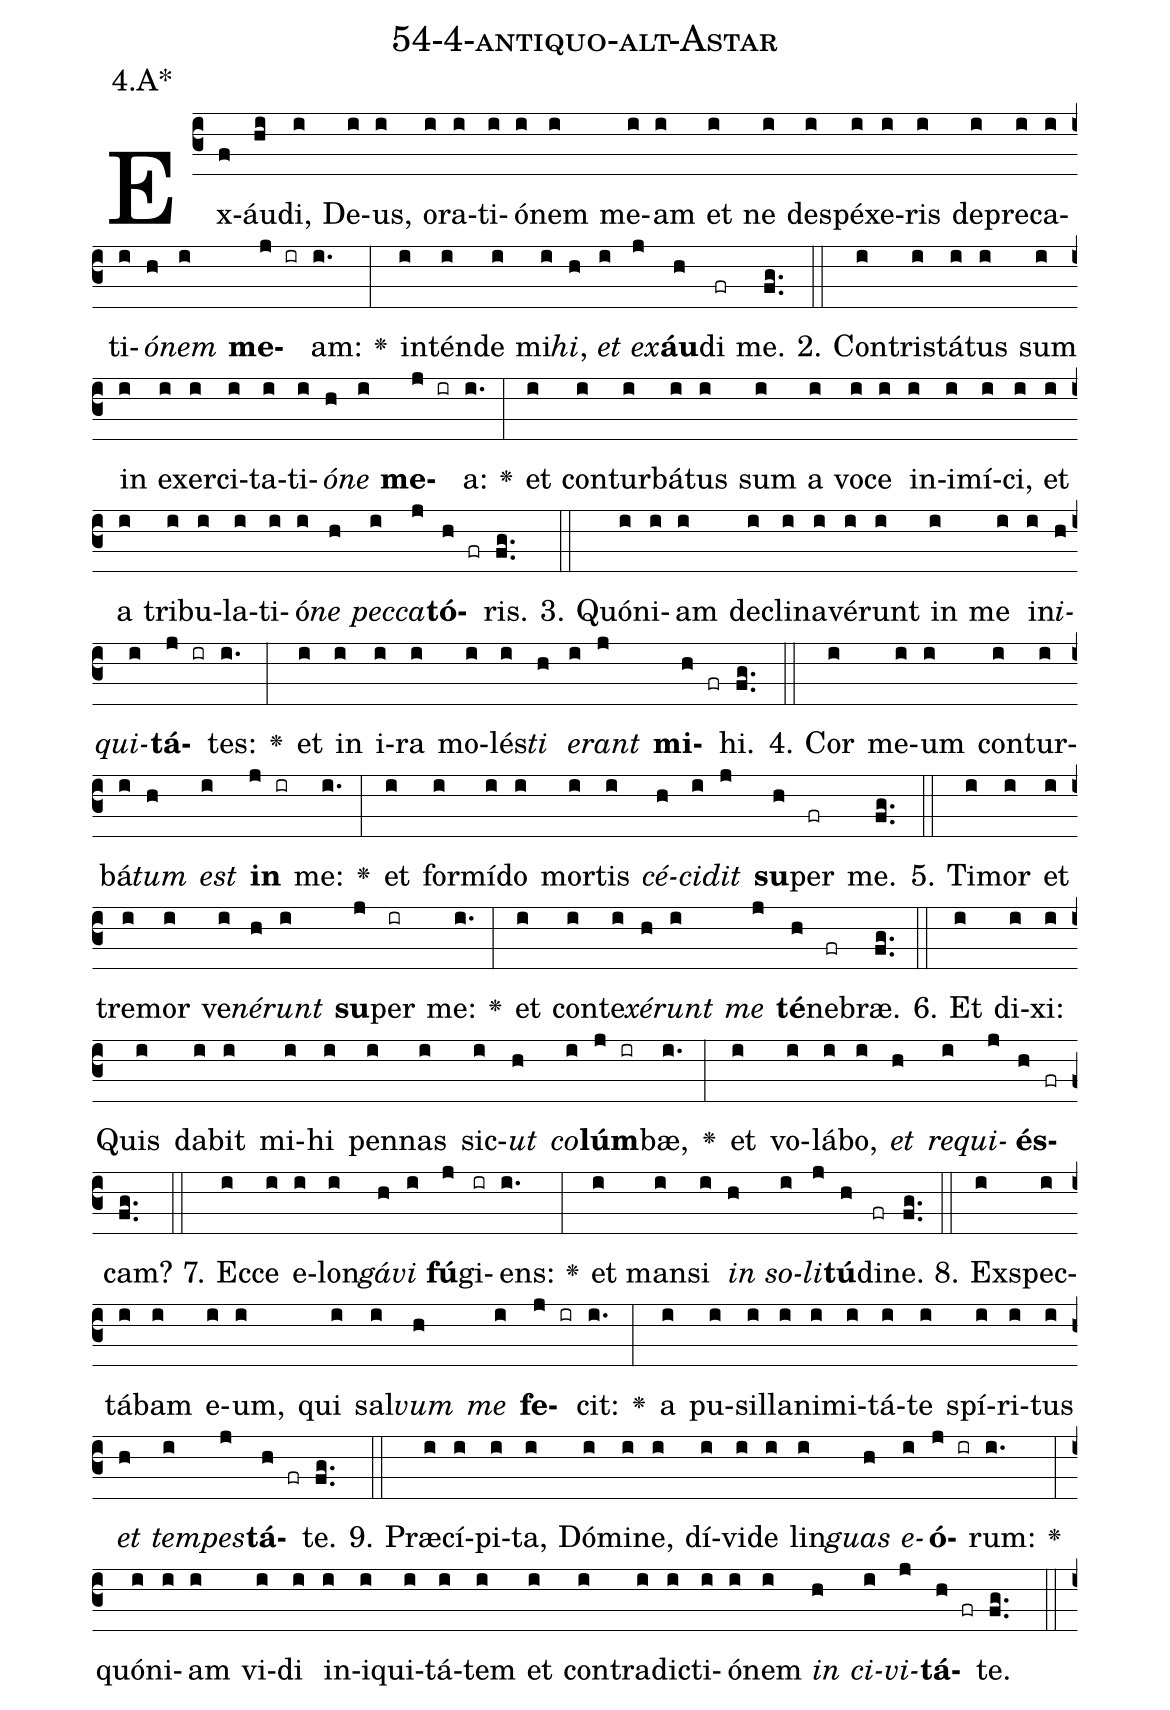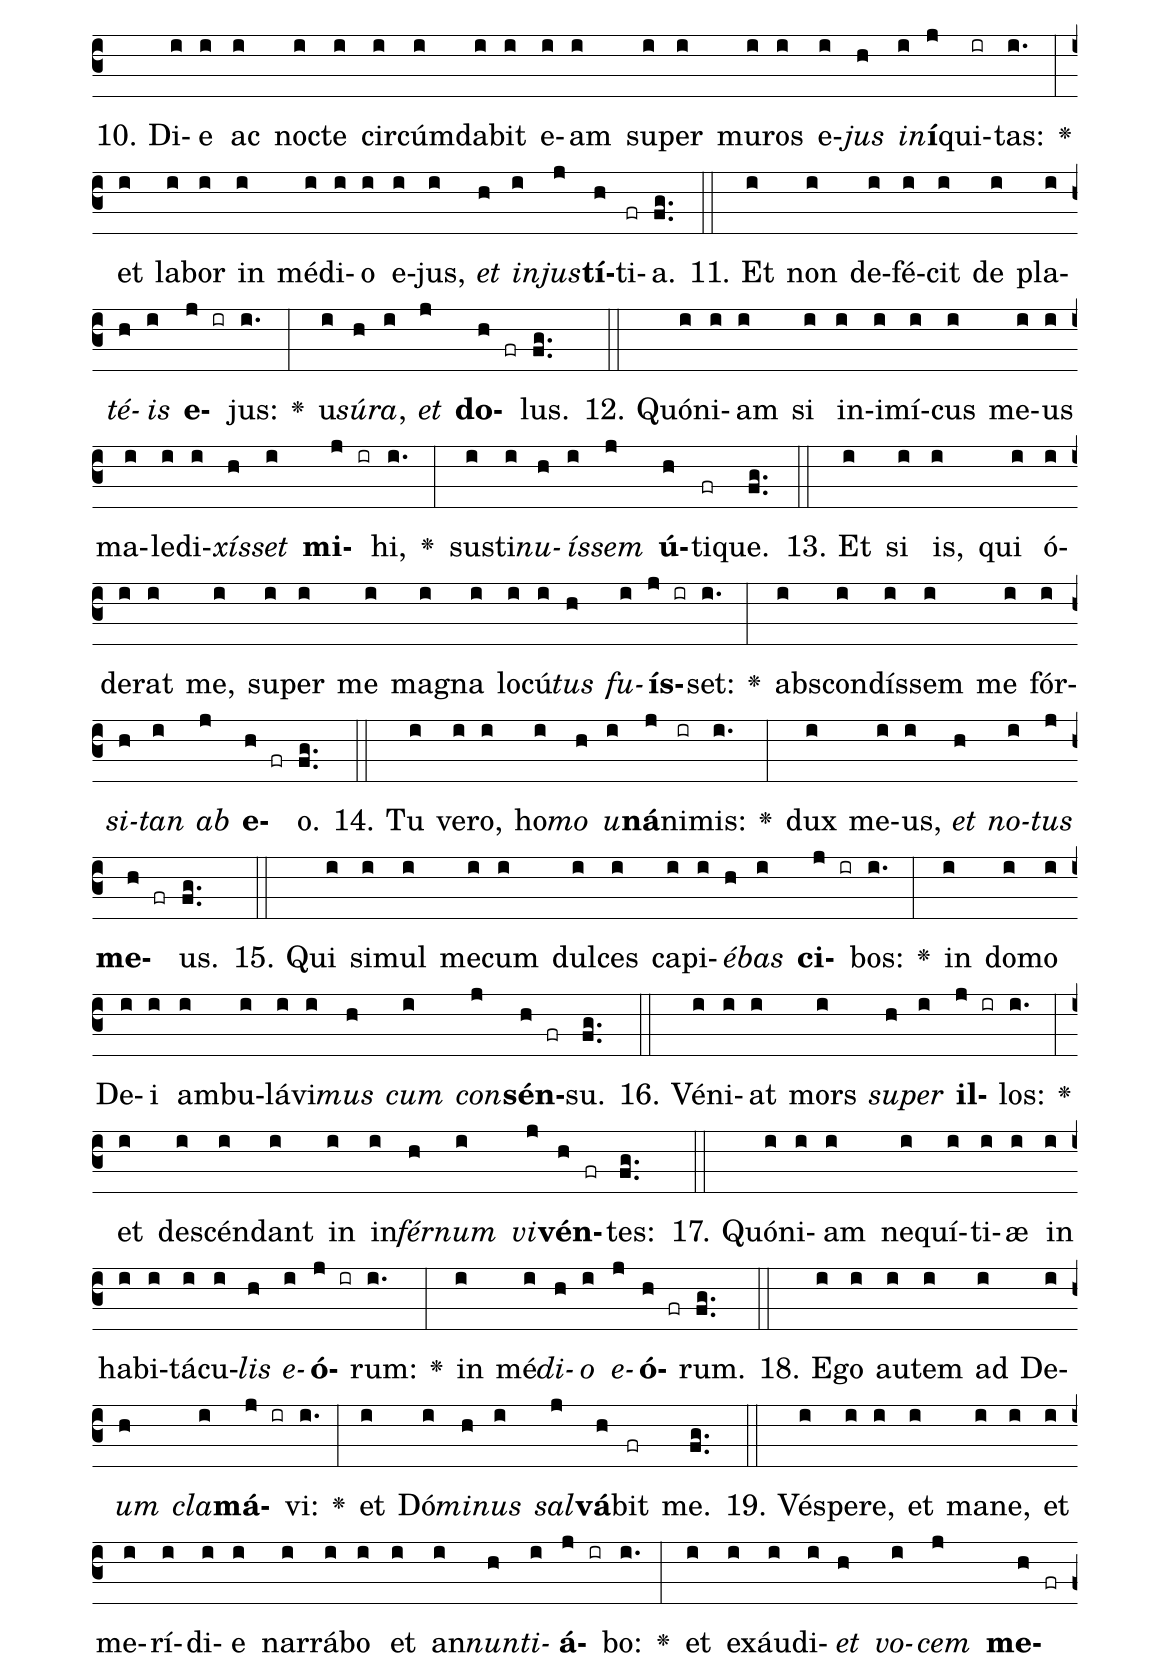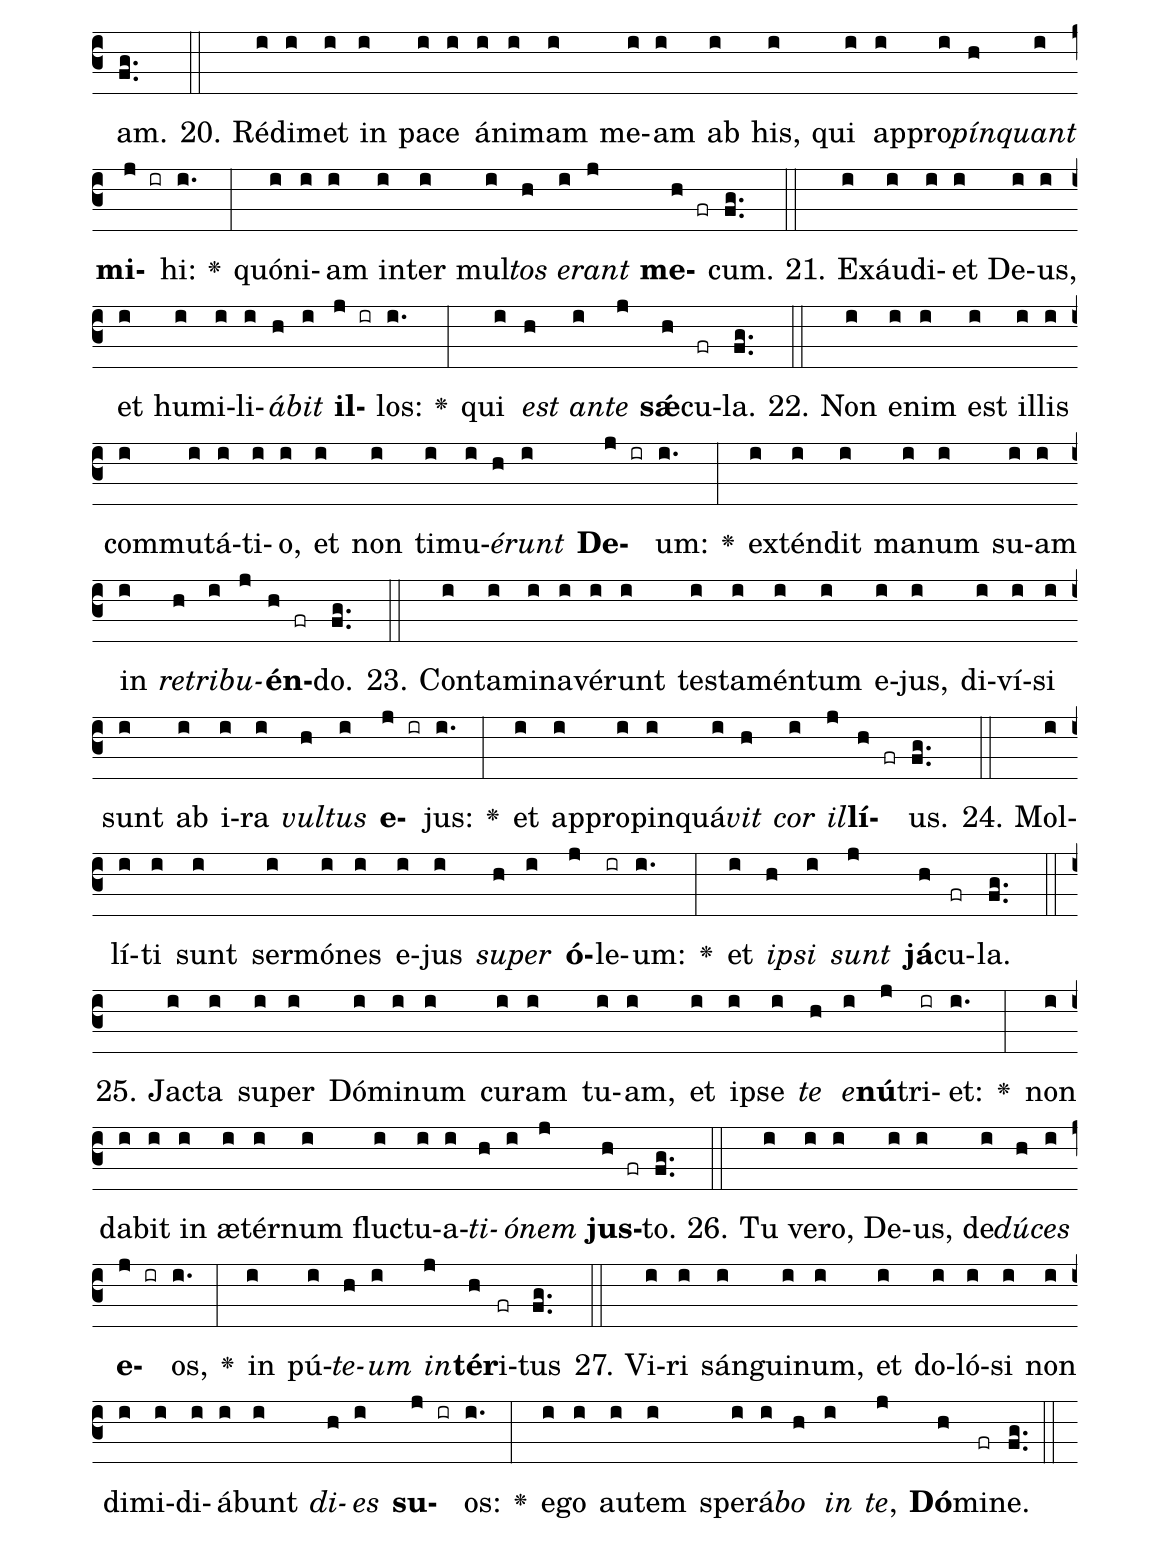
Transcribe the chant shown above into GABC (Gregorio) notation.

name: 54-4-antiquo-alt-Astar;
annotation: 4.A*;
%%
(c3)Ex(f)áu(hi)di,(i) De(i)us,(i) o(i)ra(i)ti(i)ó(i)nem(i) me(i)am(i) et(i) ne(i) de(i)spé(i)xe(i)ris(i) de(i)pre(i)ca(i)ti(i)<i>ó</i>(h)<i>nem</i>(i) <b>me</b>(j ir)am:(i.) <v>\greheightstar</v>(:) in(i)tén(i)de(i) mi(i)<i>hi</i>,(h) <i>et</i>(i) <i>ex</i>(j)<b>áu</b>(h)di(fr) me.(fg..) (::)
2. Con(i)tris(i)tá(i)tus(i) sum(i) in(i) ex(i)er(i)ci(i)ta(i)ti(i)<i>ó</i>(h)<i>ne</i>(i) <b>me</b>(j ir)a:(i.) <v>\greheightstar</v>(:) et(i) con(i)tur(i)bá(i)tus(i) sum(i) a(i) vo(i)ce(i) in(i)i(i)mí(i)ci,(i) et(i) a(i) tri(i)bu(i)la(i)ti(i)ó(i)<i>ne</i>(h) <i>pec</i>(i)<i>ca</i>(j)<b>tó</b>(h fr)ris.(fg..) (::)
3. Quón(i)i(i)am(i) de(i)cli(i)na(i)vé(i)runt(i) in(i) me(i) in(i)<i>i</i>(h)<i>qui</i>(i)<b>tá</b>(j ir)tes:(i.) <v>\greheightstar</v>(:) et(i) in(i) i(i)ra(i) mo(i)lés(i)<i>ti</i>(h) <i>e</i>(i)<i>rant</i>(j) <b>mi</b>(h fr)hi.(fg..) (::)
4. Cor(i) me(i)um(i) con(i)tur(i)bá(i)<i>tum</i>(h) <i>est</i>(i) <b>in</b>(j ir) me:(i.) <v>\greheightstar</v>(:) et(i) for(i)mí(i)do(i) mor(i)tis(i) <i>cé</i>(h)<i>ci</i>(i)<i>dit</i>(j) <b>su</b>(h)per(fr) me.(fg..) (::)
5. Ti(i)mor(i) et(i) tre(i)mor(i) ve(i)<i>né</i>(h)<i>runt</i>(i) <b>su</b>(j)per(ir) me:(i.) <v>\greheightstar</v>(:) et(i) con(i)te(i)<i>xé</i>(h)<i>runt</i>(i) <i>me</i>(j) <b>té</b>(h)ne(fr)bræ.(fg..) (::)
6. Et(i) di(i)xi:(i) Quis(i) da(i)bit(i) mi(i)hi(i) pen(i)nas(i) sic(i)<i>ut</i>(h) <i>co</i>(i)<b>lúm</b>(j ir)bæ,(i.) <v>\greheightstar</v>(:) et(i) vo(i)lá(i)bo,(i) <i>et</i>(h) <i>re</i>(i)<i>qui</i>(j)<b>és</b>(h fr)cam?(fg..) (::)
7. Ec(i)ce(i) e(i)lon(i)<i>gá</i>(h)<i>vi</i>(i) <b>fú</b>(j)gi(ir)ens:(i.) <v>\greheightstar</v>(:) et(i) man(i)si(i) <i>in</i>(h) <i>so</i>(i)<i>li</i>(j)<b>tú</b>(h)di(fr)ne.(fg..) (::)
8. Ex(i)spec(i)tá(i)bam(i) e(i)um,(i) qui(i) sal(i)<i>vum</i>(h) <i>me</i>(i) <b>fe</b>(j ir)cit:(i.) <v>\greheightstar</v>(:) a(i) pu(i)sil(i)la(i)ni(i)mi(i)tá(i)te(i) spí(i)ri(i)tus(i) <i>et</i>(h) <i>tem</i>(i)<i>pes</i>(j)<b>tá</b>(h fr)te.(fg..) (::)
9. Præ(i)cí(i)pi(i)ta,(i) Dó(i)mi(i)ne,(i) dí(i)vi(i)de(i) lin(i)<i>guas</i>(h) <i>e</i>(i)<b>ó</b>(j ir)rum:(i.) <v>\greheightstar</v>(:) quón(i)i(i)am(i) vi(i)di(i) in(i)i(i)qui(i)tá(i)tem(i) et(i) con(i)tra(i)dic(i)ti(i)ó(i)nem(i) <i>in</i>(h) <i>ci</i>(i)<i>vi</i>(j)<b>tá</b>(h fr)te.(fg..) (::)
10. Di(i)e(i) ac(i) noc(i)te(i) cir(i)cúm(i)da(i)bit(i) e(i)am(i) su(i)per(i) mu(i)ros(i) e(i)<i>jus</i>(h) <i>in</i>(i)<b>í</b>(j)qui(ir)tas:(i.) <v>\greheightstar</v>(:) et(i) la(i)bor(i) in(i) mé(i)di(i)o(i) e(i)jus,(i) <i>et</i>(h) <i>in</i>(i)<i>jus</i>(j)<b>tí</b>(h)ti(fr)a.(fg..) (::)
11. Et(i) non(i) de(i)fé(i)cit(i) de(i) pla(i)<i>té</i>(h)<i>is</i>(i) <b>e</b>(j ir)jus:(i.) <v>\greheightstar</v>(:) u(i)<i>sú</i>(h)<i>ra</i>,(i) <i>et</i>(j) <b>do</b>(h fr)lus.(fg..) (::)
12. Quón(i)i(i)am(i) si(i) in(i)i(i)mí(i)cus(i) me(i)us(i) ma(i)le(i)di(i)<i>xís</i>(h)<i>set</i>(i) <b>mi</b>(j ir)hi,(i.) <v>\greheightstar</v>(:) sus(i)ti(i)<i>nu</i>(h)<i>ís</i>(i)<i>sem</i>(j) <b>ú</b>(h)ti(fr)que.(fg..) (::)
13. Et(i) si(i) is,(i) qui(i) ó(i)de(i)rat(i) me,(i) su(i)per(i) me(i) ma(i)gna(i) lo(i)cú(i)<i>tus</i>(h) <i>fu</i>(i)<b>ís</b>(j ir)set:(i.) <v>\greheightstar</v>(:) abs(i)con(i)dís(i)sem(i) me(i) fór(i)<i>si</i>(h)<i>tan</i>(i) <i>ab</i>(j) <b>e</b>(h fr)o.(fg..) (::)
14. Tu(i) ve(i)ro,(i) ho(i)<i>mo</i>(h) <i>u</i>(i)<b>ná</b>(j)ni(ir)mis:(i.) <v>\greheightstar</v>(:) dux(i) me(i)us,(i) <i>et</i>(h) <i>no</i>(i)<i>tus</i>(j) <b>me</b>(h fr)us.(fg..) (::)
15. Qui(i) si(i)mul(i) me(i)cum(i) dul(i)ces(i) ca(i)pi(i)<i>é</i>(h)<i>bas</i>(i) <b>ci</b>(j ir)bos:(i.) <v>\greheightstar</v>(:) in(i) do(i)mo(i) De(i)i(i) am(i)bu(i)lá(i)vi(i)<i>mus</i>(h) <i>cum</i>(i) <i>con</i>(j)<b>sén</b>(h fr)su.(fg..) (::)
16. Vé(i)ni(i)at(i) mors(i) <i>su</i>(h)<i>per</i>(i) <b>il</b>(j ir)los:(i.) <v>\greheightstar</v>(:) et(i) de(i)scén(i)dant(i) in(i) in(i)<i>fér</i>(h)<i>num</i>(i) <i>vi</i>(j)<b>vén</b>(h fr)tes:(fg..) (::)
17. Quón(i)i(i)am(i) ne(i)quí(i)ti(i)æ(i) in(i) ha(i)bi(i)tá(i)cu(i)<i>lis</i>(h) <i>e</i>(i)<b>ó</b>(j ir)rum:(i.) <v>\greheightstar</v>(:) in(i) mé(i)<i>di</i>(h)<i>o</i>(i) <i>e</i>(j)<b>ó</b>(h fr)rum.(fg..) (::)
18. E(i)go(i) au(i)tem(i) ad(i) De(i)<i>um</i>(h) <i>cla</i>(i)<b>má</b>(j ir)vi:(i.) <v>\greheightstar</v>(:) et(i) Dó(i)<i>mi</i>(h)<i>nus</i>(i) <i>sal</i>(j)<b>vá</b>(h)bit(fr) me.(fg..) (::)
19. Vés(i)pe(i)re,(i) et(i) ma(i)ne,(i) et(i) me(i)rí(i)di(i)e(i) nar(i)rá(i)bo(i) et(i) an(i)<i>nun</i>(h)<i>ti</i>(i)<b>á</b>(j ir)bo:(i.) <v>\greheightstar</v>(:) et(i) ex(i)áu(i)di(i)<i>et</i>(h) <i>vo</i>(i)<i>cem</i>(j) <b>me</b>(h fr)am.(fg..) (::)
20. Réd(i)i(i)met(i) in(i) pa(i)ce(i) á(i)ni(i)mam(i) me(i)am(i) ab(i) his,(i) qui(i) ap(i)pro(i)<i>pín</i>(h)<i>quant</i>(i) <b>mi</b>(j ir)hi:(i.) <v>\greheightstar</v>(:) quón(i)i(i)am(i) in(i)ter(i) mul(i)<i>tos</i>(h) <i>e</i>(i)<i>rant</i>(j) <b>me</b>(h fr)cum.(fg..) (::)
21. Ex(i)áu(i)di(i)et(i) De(i)us,(i) et(i) hu(i)mi(i)li(i)<i>á</i>(h)<i>bit</i>(i) <b>il</b>(j ir)los:(i.) <v>\greheightstar</v>(:) qui(i) <i>est</i>(h) <i>an</i>(i)<i>te</i>(j) <b>sǽ</b>(h)cu(fr)la.(fg..) (::)
22. Non(i) e(i)nim(i) est(i) il(i)lis(i) com(i)mu(i)tá(i)ti(i)o,(i) et(i) non(i) ti(i)mu(i)<i>é</i>(h)<i>runt</i>(i) <b>De</b>(j ir)um:(i.) <v>\greheightstar</v>(:) ex(i)tén(i)dit(i) ma(i)num(i) su(i)am(i) in(i) <i>re</i>(h)<i>tri</i>(i)<i>bu</i>(j)<b>én</b>(h fr)do.(fg..) (::)
23. Con(i)ta(i)mi(i)na(i)vé(i)runt(i) tes(i)ta(i)mén(i)tum(i) e(i)jus,(i) di(i)ví(i)si(i) sunt(i) ab(i) i(i)ra(i) <i>vul</i>(h)<i>tus</i>(i) <b>e</b>(j ir)jus:(i.) <v>\greheightstar</v>(:) et(i) ap(i)pro(i)pin(i)quá(i)<i>vit</i>(h) <i>cor</i>(i) <i>il</i>(j)<b>lí</b>(h fr)us.(fg..) (::)
24. Mol(i)lí(i)ti(i) sunt(i) ser(i)mó(i)nes(i) e(i)jus(i) <i>su</i>(h)<i>per</i>(i) <b>ó</b>(j)le(ir)um:(i.) <v>\greheightstar</v>(:) et(i) <i>ip</i>(h)<i>si</i>(i) <i>sunt</i>(j) <b>já</b>(h)cu(fr)la.(fg..) (::)
25. Jac(i)ta(i) su(i)per(i) Dó(i)mi(i)num(i) cu(i)ram(i) tu(i)am,(i) et(i) ip(i)se(i) <i>te</i>(h) <i>e</i>(i)<b>nú</b>(j)tri(ir)et:(i.) <v>\greheightstar</v>(:) non(i) da(i)bit(i) in(i) æ(i)tér(i)num(i) fluc(i)tu(i)a(i)<i>ti</i>(h)<i>ó</i>(i)<i>nem</i>(j) <b>jus</b>(h fr)to.(fg..) (::)
26. Tu(i) ve(i)ro,(i) De(i)us,(i) de(i)<i>dú</i>(h)<i>ces</i>(i) <b>e</b>(j ir)os,(i.) <v>\greheightstar</v>(:) in(i) pú(i)<i>te</i>(h)<i>um</i>(i) <i>in</i>(j)<b>tér</b>(h)i(fr)tus(fg..) (::)
27. Vi(i)ri(i) sán(i)gui(i)num,(i) et(i) do(i)ló(i)si(i) non(i) di(i)mi(i)di(i)á(i)bunt(i) <i>di</i>(h)<i>es</i>(i) <b>su</b>(j ir)os:(i.) <v>\greheightstar</v>(:) e(i)go(i) au(i)tem(i) spe(i)rá(i)<i>bo</i>(h) <i>in</i>(i) <i>te</i>,(j) <b>Dó</b>(h)mi(fr)ne.(fg..) (::)
